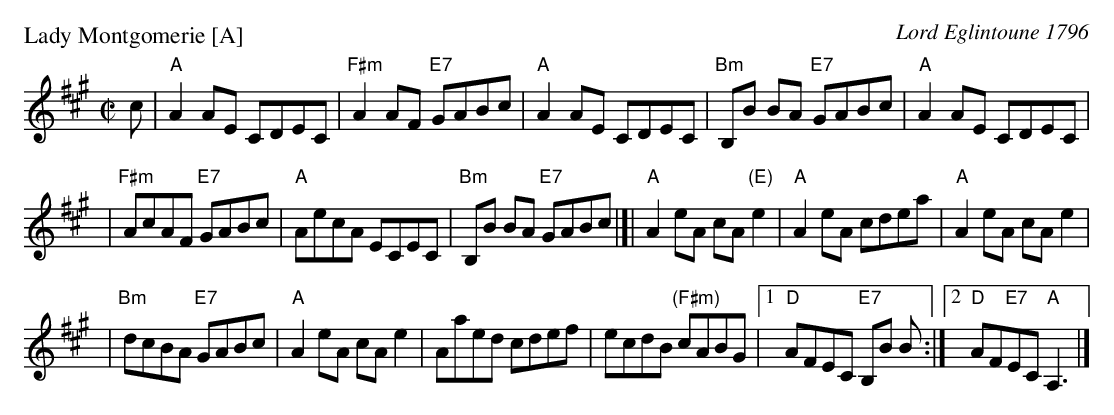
X:1
P: Lady Montgomerie [A]
C: Lord Eglintoune 1796
M: C|
L: 1/8
K: A
c \
| "A"A2AE CDEC | "F#m"A2AF "E7"GABc \
| "A"A2AE CDEC | "Bm"B,B BA "E7"GABc \
| "A"A2AE CDEC |
| "F#m"AcAF "E7"GABc \
| "A"AecA ECEC | "Bm"B,B BA "E7"GABc \
|]| "A"A2eA cA"(E)"e2 \
| "A"A2eA cdea | "A"A2eA cAe2 |
| "Bm"dcBA "E7"GABc | "A"A2eA cAe2 \
| Aaed cdef | ecdB "(F#m)"cABG \
|1 "D"AFEC "E7"B,B B :|2 "D"AF"E7"EC "A"A,3 |]
